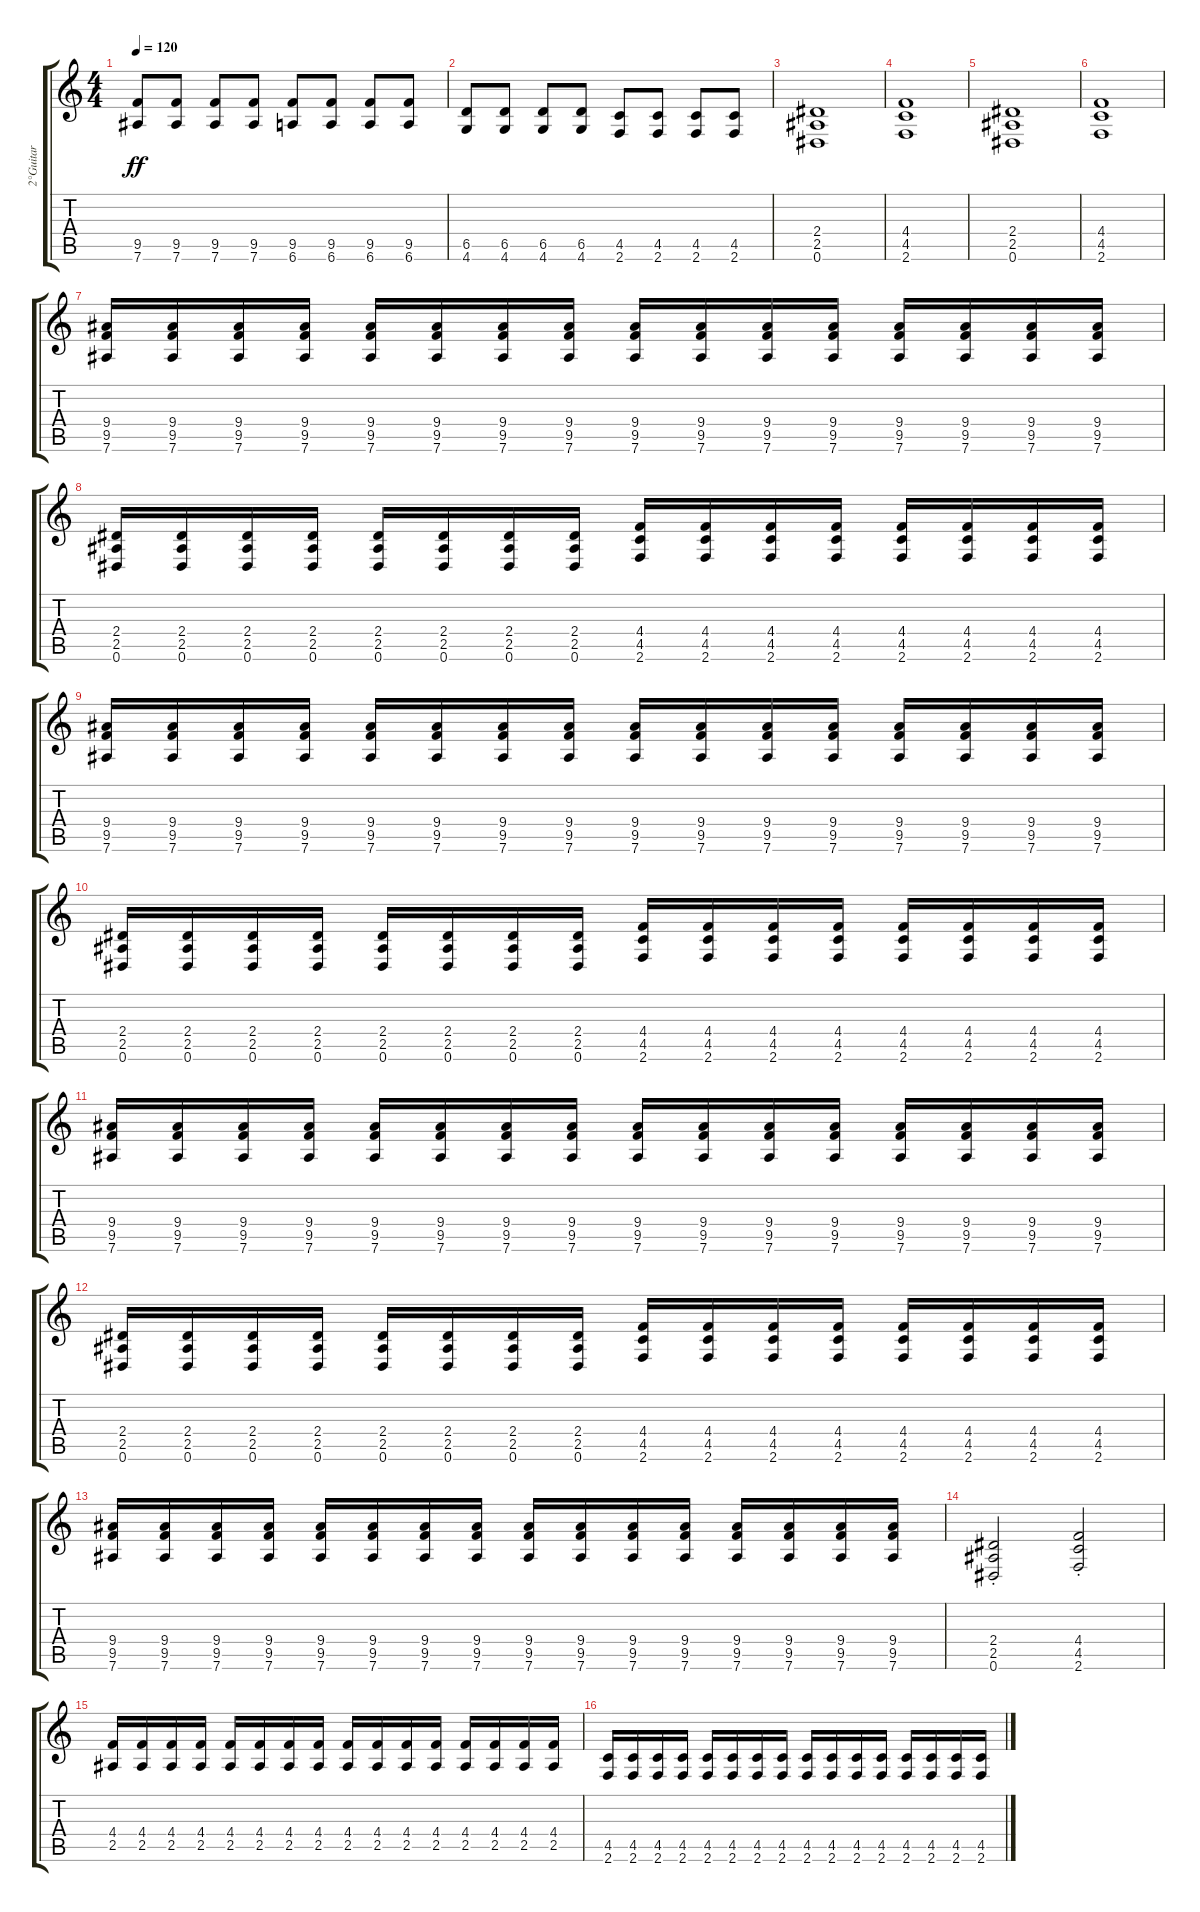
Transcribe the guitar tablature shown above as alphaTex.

\track ("2°Guitar" "2°Guitar") {instrument distortionguitar}
\staff {score tabs}
\tuning (Eb4 Bb3 Gb3 Db3 Ab2 Eb2) {hide}
\ts (4 4)
\tempo 120
\clef g2
\ks c
(9.5 7.6).8{dy ff} (9.5 7.6).8 (9.5 7.6).8 (9.5 7.6).8 (9.5 6.6).8 (9.5 6.6).8 (9.5 6.6).8 (9.5 6.6).8 |
(6.5 4.6).8 (6.5 4.6).8 (6.5 4.6).8 (6.5 4.6).8 (4.5 2.6).8 (4.5 2.6).8 (4.5 2.6).8 (4.5 2.6).8 |
(2.4 2.5 0.6).1 |
(4.4 4.5 2.6).1 |
(2.4 2.5 0.6).1 |
(4.4 4.5 2.6).1 |
(9.4 9.5 7.6).16 (9.4 9.5 7.6).16 (9.4 9.5 7.6).16 (9.4 9.5 7.6).16 (9.4 9.5 7.6).16 (9.4 9.5 7.6).16 (9.4 9.5 7.6).16 (9.4 9.5 7.6).16 (9.4 9.5 7.6).16 (9.4 9.5 7.6).16 (9.4 9.5 7.6).16 (9.4 9.5 7.6).16 (9.4 9.5 7.6).16 (9.4 9.5 7.6).16 (9.4 9.5 7.6).16 (9.4 9.5 7.6).16 |
(2.4 2.5 0.6).16 (2.4 2.5 0.6).16 (2.4 2.5 0.6).16 (2.4 2.5 0.6).16 (2.4 2.5 0.6).16 (2.4 2.5 0.6).16 (2.4 2.5 0.6).16 (2.4 2.5 0.6).16 (4.4 4.5 2.6).16 (4.4 4.5 2.6).16 (4.4 4.5 2.6).16 (4.4 4.5 2.6).16 (4.4 4.5 2.6).16 (4.4 4.5 2.6).16 (4.4 4.5 2.6).16 (4.4 4.5 2.6).16 |
(9.4 9.5 7.6).16 (9.4 9.5 7.6).16 (9.4 9.5 7.6).16 (9.4 9.5 7.6).16 (9.4 9.5 7.6).16 (9.4 9.5 7.6).16 (9.4 9.5 7.6).16 (9.4 9.5 7.6).16 (9.4 9.5 7.6).16 (9.4 9.5 7.6).16 (9.4 9.5 7.6).16 (9.4 9.5 7.6).16 (9.4 9.5 7.6).16 (9.4 9.5 7.6).16 (9.4 9.5 7.6).16 (9.4 9.5 7.6).16 |
(2.4 2.5 0.6).16 (2.4 2.5 0.6).16 (2.4 2.5 0.6).16 (2.4 2.5 0.6).16 (2.4 2.5 0.6).16 (2.4 2.5 0.6).16 (2.4 2.5 0.6).16 (2.4 2.5 0.6).16 (4.4 4.5 2.6).16 (4.4 4.5 2.6).16 (4.4 4.5 2.6).16 (4.4 4.5 2.6).16 (4.4 4.5 2.6).16 (4.4 4.5 2.6).16 (4.4 4.5 2.6).16 (4.4 4.5 2.6).16 |
(9.4 9.5 7.6).16 (9.4 9.5 7.6).16 (9.4 9.5 7.6).16 (9.4 9.5 7.6).16 (9.4 9.5 7.6).16 (9.4 9.5 7.6).16 (9.4 9.5 7.6).16 (9.4 9.5 7.6).16 (9.4 9.5 7.6).16 (9.4 9.5 7.6).16 (9.4 9.5 7.6).16 (9.4 9.5 7.6).16 (9.4 9.5 7.6).16 (9.4 9.5 7.6).16 (9.4 9.5 7.6).16 (9.4 9.5 7.6).16 |
(2.4 2.5 0.6).16 (2.4 2.5 0.6).16 (2.4 2.5 0.6).16 (2.4 2.5 0.6).16 (2.4 2.5 0.6).16 (2.4 2.5 0.6).16 (2.4 2.5 0.6).16 (2.4 2.5 0.6).16 (4.4 4.5 2.6).16 (4.4 4.5 2.6).16 (4.4 4.5 2.6).16 (4.4 4.5 2.6).16 (4.4 4.5 2.6).16 (4.4 4.5 2.6).16 (4.4 4.5 2.6).16 (4.4 4.5 2.6).16 |
(9.4 9.5 7.6).16 (9.4 9.5 7.6).16 (9.4 9.5 7.6).16 (9.4 9.5 7.6).16 (9.4 9.5 7.6).16 (9.4 9.5 7.6).16 (9.4 9.5 7.6).16 (9.4 9.5 7.6).16 (9.4 9.5 7.6).16 (9.4 9.5 7.6).16 (9.4 9.5 7.6).16 (9.4 9.5 7.6).16 (9.4 9.5 7.6).16 (9.4 9.5 7.6).16 (9.4 9.5 7.6).16 (9.4 9.5 7.6).16 |
(2.4{st} 2.5{st} 0.6{st}).2 (4.4{st} 4.5{st} 2.6{st}).2 |
(4.4 2.5).16 (4.4 2.5).16 (4.4 2.5).16 (4.4 2.5).16 (4.4 2.5).16 (4.4 2.5).16 (4.4 2.5).16 (4.4 2.5).16 (4.4 2.5).16 (4.4 2.5).16 (4.4 2.5).16 (4.4 2.5).16 (4.4 2.5).16 (4.4 2.5).16 (4.4 2.5).16 (4.4 2.5).16 |
(4.5 2.6).16 (4.5 2.6).16 (4.5 2.6).16 (4.5 2.6).16 (4.5 2.6).16 (4.5 2.6).16 (4.5 2.6).16 (4.5 2.6).16 (4.5 2.6).16 (4.5 2.6).16 (4.5 2.6).16 (4.5 2.6).16 (4.5 2.6).16 (4.5 2.6).16 (4.5 2.6).16 (4.5 2.6).16
